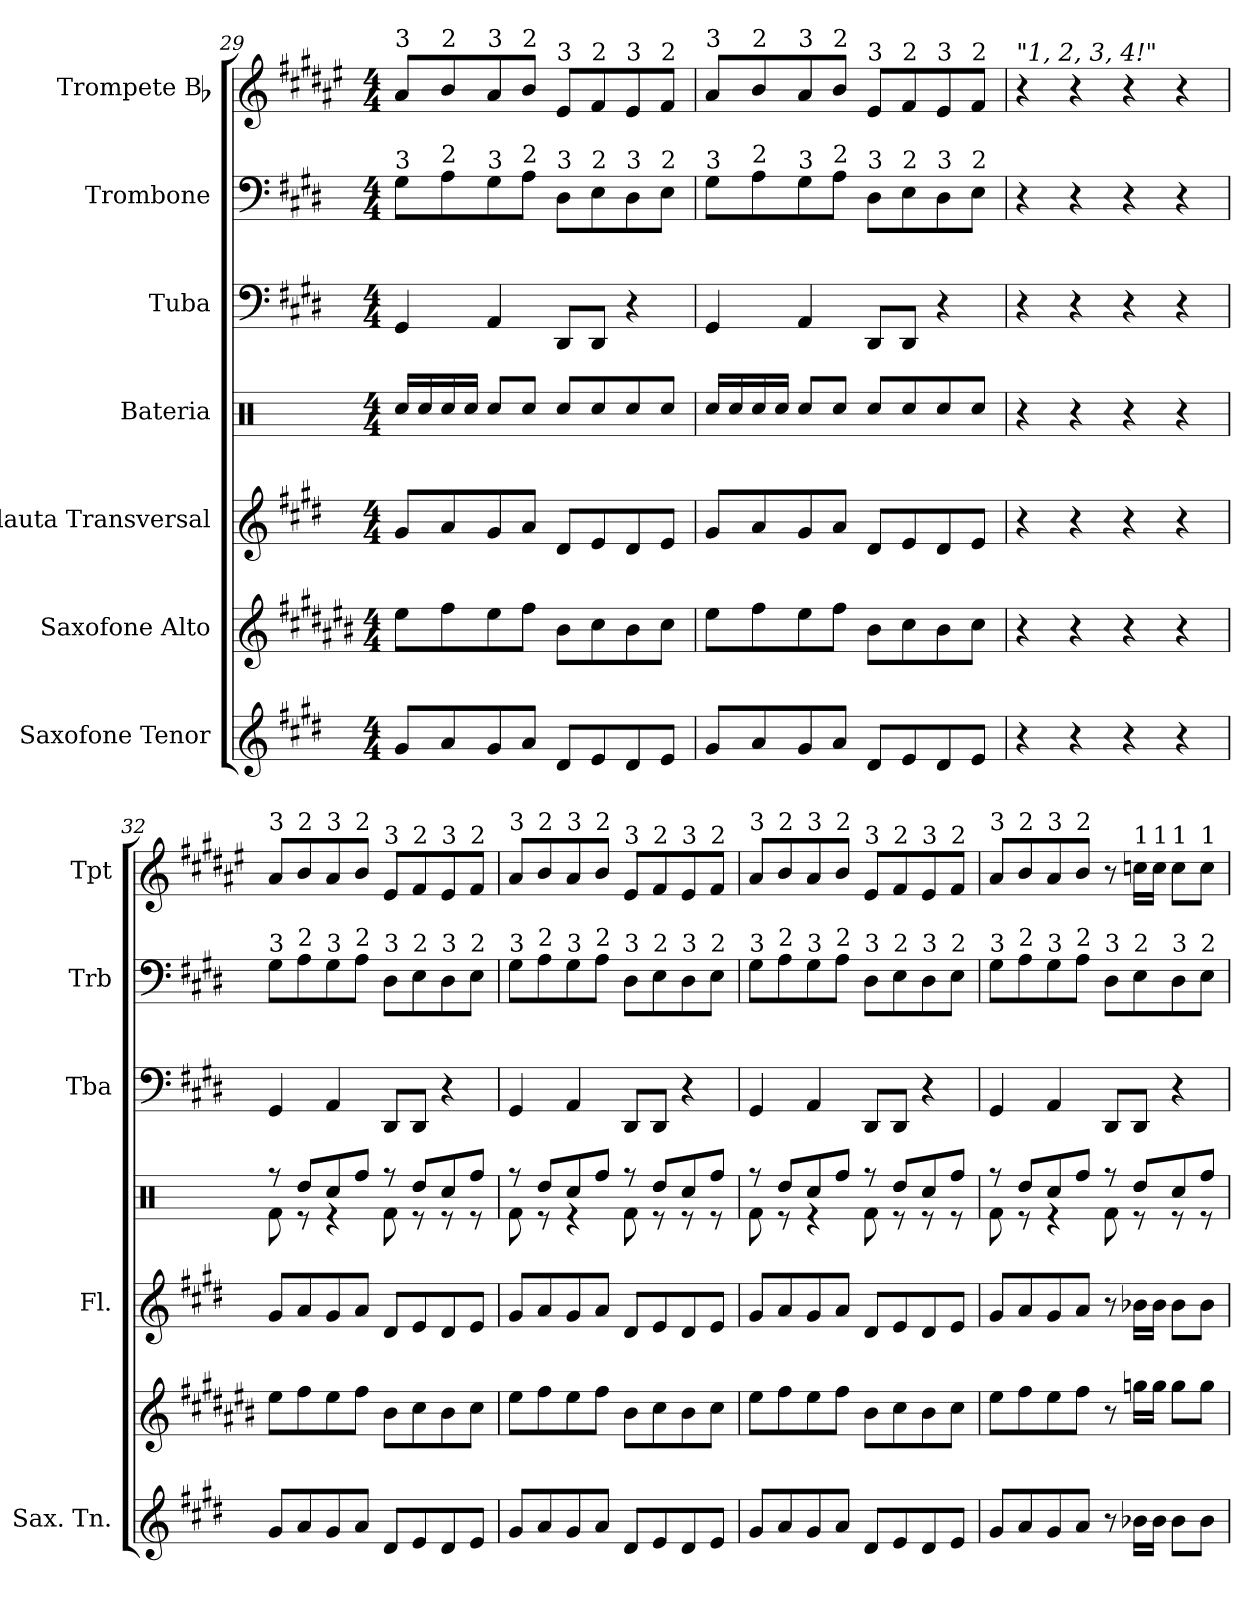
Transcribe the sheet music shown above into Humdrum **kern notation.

**kern	**kern	**kern	**kern	**kern	**kern	**kern
*part7	*part6	*part5	*part4	*part3	*part2	*part1
*staff7	*staff6	*staff5	*staff4	*staff3	*staff2	*staff1
*I"Saxofone Tenor	*I"Saxofone Alto	*I"Flauta Transversal	*I"Bateria	*I"Tuba	*I"Trombone	*I"Trompete Bb
*I'Sax. Tn.	*	*I'Fl.	*	*I'Tba	*I'Trb	*I'Tpt
*clefG2	*clefG2	*clefG2	*clefX	*clefF4	*clefF4	*clefG2
*ITrd8c14	*ITrd5c9	*	*	*	*	*ITrd1c2
*k[f#c#g#d#]	*k[f#c#g#d#]	*k[f#c#g#d#]	*k[]	*k[f#c#g#d#]	*k[f#c#g#d#]	*k[f#c#g#d#]
*M4/4	*M4/4	*M4/4	*M4/4	*M4/4	*M4/4	*M4/4
=29	=29	=29	=29	=29	=29	=29
!	!	!	!	!	!	!LO:TX:a:t=3
!	!	!	!	!	!LO:TX:a:t=3	!
8G#/L	8g#\L	8g#/L	16Rcc/LL	4GG#/	8G#\L	8g#/L
.	.	.	16Rcc/	.	.	.
!	!	!	!	!	!	!LO:TX:a:t=2
!	!	!	!	!	!LO:TX:a:t=2	!
8A/	8a\	8a/	16Rcc/	.	8A\	8a/
.	.	.	16Rcc/JJ	.	.	.
!	!	!	!	!	!	!LO:TX:a:t=3
!	!	!	!	!	!LO:TX:a:t=3	!
8G#/	8g#\	8g#/	8Rcc/L	4AA/	8G#\	8g#/
!	!	!	!	!	!	!LO:TX:a:t=2
!	!	!	!	!	!LO:TX:a:t=2	!
8A/J	8a\J	8a/J	8Rcc/J	.	8A\J	8a/J
!	!	!	!	!	!	!LO:TX:a:t=3
!	!	!	!	!	!LO:TX:a:t=3	!
8D#/L	8d#\L	8d#/L	8Rcc/L	8DD#/L	8D#\L	8d#/L
!	!	!	!	!	!	!LO:TX:a:t=2
!	!	!	!	!	!LO:TX:a:t=2	!
8E/	8e\	8e/	8Rcc/	8DD#/J	8E\	8e/
!	!	!	!	!	!	!LO:TX:a:t=3
!	!	!	!	!	!LO:TX:a:t=3	!
8D#/	8d#\	8d#/	8Rcc/	4r	8D#\	8d#/
!	!	!	!	!	!	!LO:TX:a:t=2
!	!	!	!	!	!LO:TX:a:t=2	!
8E/J	8e\J	8e/J	8Rcc/J	.	8E\J	8e/J
!!LO:PB:g=z
=30	=30	=30	=30	=30	=30	=30
!	!	!	!	!	!	!LO:TX:a:t=3
!	!	!	!	!	!LO:TX:a:t=3	!
8G#/L	8g#\L	8g#/L	16Rcc/LL	4GG#/	8G#\L	8g#/L
.	.	.	16Rcc/	.	.	.
!	!	!	!	!	!	!LO:TX:a:t=2
!	!	!	!	!	!LO:TX:a:t=2	!
8A/	8a\	8a/	16Rcc/	.	8A\	8a/
.	.	.	16Rcc/JJ	.	.	.
!	!	!	!	!	!	!LO:TX:a:t=3
!	!	!	!	!	!LO:TX:a:t=3	!
8G#/	8g#\	8g#/	8Rcc/L	4AA/	8G#\	8g#/
!	!	!	!	!	!	!LO:TX:a:t=2
!	!	!	!	!	!LO:TX:a:t=2	!
8A/J	8a\J	8a/J	8Rcc/J	.	8A\J	8a/J
!	!	!	!	!	!	!LO:TX:a:t=3
!	!	!	!	!	!LO:TX:a:t=3	!
8D#/L	8d#\L	8d#/L	8Rcc/L	8DD#/L	8D#\L	8d#/L
!	!	!	!	!	!	!LO:TX:a:t=2
!	!	!	!	!	!LO:TX:a:t=2	!
8E/	8e\	8e/	8Rcc/	8DD#/J	8E\	8e/
!	!	!	!	!	!	!LO:TX:a:t=3
!	!	!	!	!	!LO:TX:a:t=3	!
8D#/	8d#\	8d#/	8Rcc/	4r	8D#\	8d#/
*	*	*	*	*	*	*MM200
!	!	!	!	!	!	!LO:TX:a:t=2
!	!	!	!	!	!LO:TX:a:t=2	!
8E/J	8e\J	8e/J	8Rcc/J	.	8E\J	8e/J
=31	=31	=31	=31	=31	=31	=31
!	!	!	!	!	!	!LO:TX:a:i:t="1, 2, 3, 4!"
4r	4r	4r	4r	4r	4r	4r
4r	4r	4r	4r	4r	4r	4r
4r	4r	4r	4r	4r	4r	4r
4r	4r	4r	4r	4r	4r	4r
=32	=32	=32	=32	=32	=32	=32
*	*	*	*^	*	*	*
!	!	!	!	!	!	!	!LO:TX:a:t=3
!	!	!	!	!	!	!LO:TX:a:t=3	!
8G#/L	8g#\L	8g#/L	8r	8Rf\	4GG#/	8G#\L	8g#/L
!	!	!	!	!	!	!	!LO:TX:a:t=2
!	!	!	!	!	!	!LO:TX:a:t=2	!
8A/	8a\	8a/	8Rdd/L	8r	.	8A\	8a/
!	!	!	!	!	!	!	!LO:TX:a:t=3
!	!	!	!	!	!	!LO:TX:a:t=3	!
8G#/	8g#\	8g#/	8Rcc/	4r	4AA/	8G#\	8g#/
!	!	!	!	!	!	!	!LO:TX:a:t=2
!	!	!	!	!	!	!LO:TX:a:t=2	!
8A/J	8a\J	8a/J	8Rff/J	.	.	8A\J	8a/J
!	!	!	!	!	!	!	!LO:TX:a:t=3
!	!	!	!	!	!	!LO:TX:a:t=3	!
8D#/L	8d#\L	8d#/L	8r	8Rf\	8DD#/L	8D#\L	8d#/L
!	!	!	!	!	!	!	!LO:TX:a:t=2
!	!	!	!	!	!	!LO:TX:a:t=2	!
8E/	8e\	8e/	8Rdd/L	8r	8DD#/J	8E\	8e/
!	!	!	!	!	!	!	!LO:TX:a:t=3
!	!	!	!	!	!	!LO:TX:a:t=3	!
8D#/	8d#\	8d#/	8Rcc/	8r	4r	8D#\	8d#/
!	!	!	!	!	!	!	!LO:TX:a:t=2
!	!	!	!	!	!	!LO:TX:a:t=2	!
8E/J	8e\J	8e/J	8Rff/J	8r	.	8E\J	8e/J
=33	=33	=33	=33	=33	=33	=33	=33
!	!	!	!	!	!	!	!LO:TX:a:t=3
!	!	!	!	!	!	!LO:TX:a:t=3	!
8G#/L	8g#\L	8g#/L	8r	8Rf\	4GG#/	8G#\L	8g#/L
!	!	!	!	!	!	!	!LO:TX:a:t=2
!	!	!	!	!	!	!LO:TX:a:t=2	!
8A/	8a\	8a/	8Rdd/L	8r	.	8A\	8a/
!	!	!	!	!	!	!	!LO:TX:a:t=3
!	!	!	!	!	!	!LO:TX:a:t=3	!
8G#/	8g#\	8g#/	8Rcc/	4r	4AA/	8G#\	8g#/
!	!	!	!	!	!	!	!LO:TX:a:t=2
!	!	!	!	!	!	!LO:TX:a:t=2	!
8A/J	8a\J	8a/J	8Rff/J	.	.	8A\J	8a/J
!	!	!	!	!	!	!	!LO:TX:a:t=3
!	!	!	!	!	!	!LO:TX:a:t=3	!
8D#/L	8d#\L	8d#/L	8r	8Rf\	8DD#/L	8D#\L	8d#/L
!	!	!	!	!	!	!	!LO:TX:a:t=2
!	!	!	!	!	!	!LO:TX:a:t=2	!
8E/	8e\	8e/	8Rdd/L	8r	8DD#/J	8E\	8e/
!	!	!	!	!	!	!	!LO:TX:a:t=3
!	!	!	!	!	!	!LO:TX:a:t=3	!
8D#/	8d#\	8d#/	8Rcc/	8r	4r	8D#\	8d#/
!	!	!	!	!	!	!	!LO:TX:a:t=2
!	!	!	!	!	!	!LO:TX:a:t=2	!
8E/J	8e\J	8e/J	8Rff/J	8r	.	8E\J	8e/J
!!LO:PB:g=z
=34	=34	=34	=34	=34	=34	=34	=34
!	!	!	!	!	!	!	!LO:TX:a:t=3
!	!	!	!	!	!	!LO:TX:a:t=3	!
8G#/L	8g#\L	8g#/L	8r	8Rf\	4GG#/	8G#\L	8g#/L
!	!	!	!	!	!	!	!LO:TX:a:t=2
!	!	!	!	!	!	!LO:TX:a:t=2	!
8A/	8a\	8a/	8Rdd/L	8r	.	8A\	8a/
!	!	!	!	!	!	!	!LO:TX:a:t=3
!	!	!	!	!	!	!LO:TX:a:t=3	!
8G#/	8g#\	8g#/	8Rcc/	4r	4AA/	8G#\	8g#/
!	!	!	!	!	!	!	!LO:TX:a:t=2
!	!	!	!	!	!	!LO:TX:a:t=2	!
8A/J	8a\J	8a/J	8Rff/J	.	.	8A\J	8a/J
!	!	!	!	!	!	!	!LO:TX:a:t=3
!	!	!	!	!	!	!LO:TX:a:t=3	!
8D#/L	8d#\L	8d#/L	8r	8Rf\	8DD#/L	8D#\L	8d#/L
!	!	!	!	!	!	!	!LO:TX:a:t=2
!	!	!	!	!	!	!LO:TX:a:t=2	!
8E/	8e\	8e/	8Rdd/L	8r	8DD#/J	8E\	8e/
!	!	!	!	!	!	!	!LO:TX:a:t=3
!	!	!	!	!	!	!LO:TX:a:t=3	!
8D#/	8d#\	8d#/	8Rcc/	8r	4r	8D#\	8d#/
!	!	!	!	!	!	!	!LO:TX:a:t=2
!	!	!	!	!	!	!LO:TX:a:t=2	!
8E/J	8e\J	8e/J	8Rff/J	8r	.	8E\J	8e/J
=35	=35	=35	=35	=35	=35	=35	=35
!	!	!	!	!	!	!	!LO:TX:a:t=3
!	!	!	!	!	!	!LO:TX:a:t=3	!
8G#/L	8g#\L	8g#/L	8r	8Rf\	4GG#/	8G#\L	8g#/L
!	!	!	!	!	!	!	!LO:TX:a:t=2
!	!	!	!	!	!	!LO:TX:a:t=2	!
8A/	8a\	8a/	8Rdd/L	8r	.	8A\	8a/
!	!	!	!	!	!	!	!LO:TX:a:t=3
!	!	!	!	!	!	!LO:TX:a:t=3	!
8G#/	8g#\	8g#/	8Rcc/	4r	4AA/	8G#\	8g#/
!	!	!	!	!	!	!	!LO:TX:a:t=2
!	!	!	!	!	!	!LO:TX:a:t=2	!
8A/J	8a\J	8a/J	8Rff/J	.	.	8A\J	8a/J
!	!	!	!	!	!	!LO:TX:a:t=3	!
8r	8r	8r	8r	8Rf\	8DD#/L	8D#\L	8r
!	!	!	!	!	!	!	!LO:TX:a:t=1
!	!	!	!	!	!	!LO:TX:a:t=2	!
16B-X\LL	16b-X\LL	16b-X\LL	8Rdd/L	8r	8DD#/J	8E\	16b-X\LL
!	!	!	!	!	!	!	!LO:TX:a:t=1
16B-\JJ	16b-\JJ	16b-\JJ	.	.	.	.	16b-\JJ
!	!	!	!	!	!	!	!LO:TX:a:t=1
!	!	!	!	!	!	!LO:TX:a:t=3	!
8B-\L	8b-\L	8b-\L	8Rcc/	8r	4r	8D#\	8b-\L
!	!	!	!	!	!	!	!LO:TX:a:t=1
!	!	!	!	!	!	!LO:TX:a:t=2	!
8B-\J	8b-\J	8b-\J	8Rff/J	8r	.	8E\J	8b-\J
*	*	*	*v	*v	*	*	*
=	=	=	=	=	=	=
*-	*-	*-	*-	*-	*-	*-
